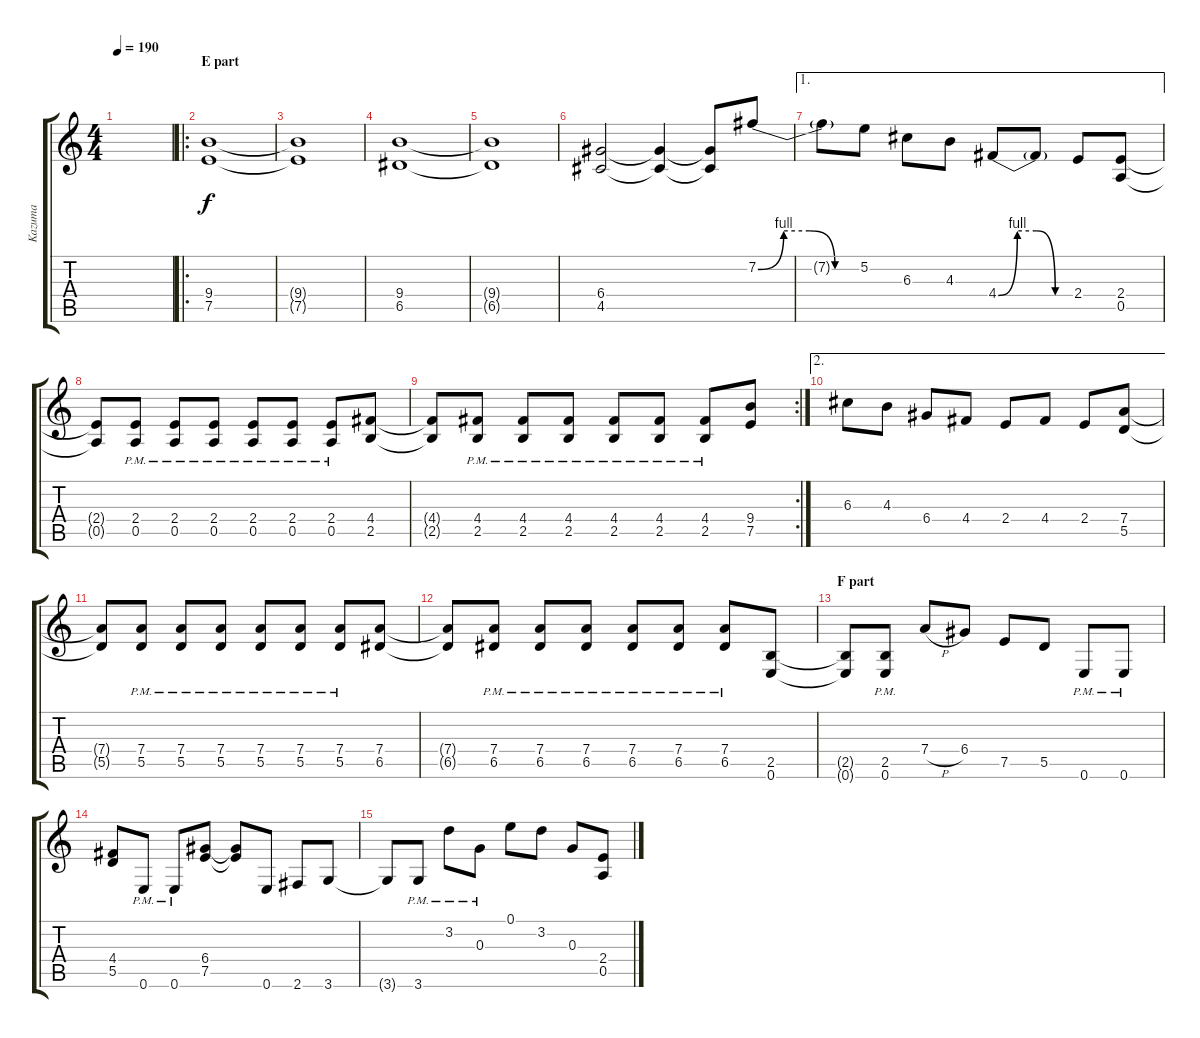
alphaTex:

\track ("Kazuma" "Kazuma") {instrument distortionguitar}
\staff {score tabs}
\tuning (E4 B3 G3 D3 A2 E2) {hide}
\ts (4 4)
\tempo 190
\clef g2
\ks c
|
\ro
\section ("" "E part")
(9.4 7.5).1 |
(9.4{t} 7.5{t}).1 |
(9.4 6.5).1 |
(9.4{t} 6.5{t}).1 |
(6.4 4.5).2 (6.4{t} 4.5{t}).4 (6.4{t} 4.5{t}).8 7.2{be (custom 0 0 15 4 30 4 45 0 60 0)}.8 |
\ae 1
7.2{t}.8 5.2.8 6.3.8 4.3.8 4.4{be (custom 0 0 15 4 30 4 45 0 60 0)}.8 4.4{t}.8 2.4.8 (2.4 0.5).8 |
(2.4{t} 0.5{t}).8 (2.4{pm} 0.5{pm}).8 (2.4{pm} 0.5{pm}).8 (2.4{pm} 0.5{pm}).8 (2.4{pm} 0.5{pm}).8 (2.4{pm} 0.5{pm}).8 (2.4{pm} 0.5{pm}).8 (4.4 2.5).8 |
\rc 2
(4.4{t} 2.5{t}).8 (4.4{pm} 2.5{pm}).8 (4.4{pm} 2.5{pm}).8 (4.4{pm} 2.5{pm}).8 (4.4{pm} 2.5{pm}).8 (4.4{pm} 2.5{pm}).8 (4.4{pm} 2.5{pm}).8 (9.4 7.5).8 |
\ae 2
6.3.8 4.3.8 6.4.8 4.4.8 2.4.8 4.4.8 2.4.8 (7.4 5.5).8 |
(7.4{t} 5.5{t}).8 (7.4{pm} 5.5{pm}).8 (7.4{pm} 5.5{pm}).8 (7.4{pm} 5.5{pm}).8 (7.4{pm} 5.5{pm}).8 (7.4{pm} 5.5{pm}).8 (7.4{pm} 5.5{pm}).8 (7.4 6.5).8 |
(7.4{t} 6.5{t}).8 (7.4{pm} 6.5{pm}).8 (7.4{pm} 6.5{pm}).8 (7.4{pm} 6.5{pm}).8 (7.4{pm} 6.5{pm}).8 (7.4{pm} 6.5{pm}).8 (7.4{pm} 6.5{pm}).8 (2.5 0.6).8 |
\section ("" "F part")
(2.5{t} 0.6{t}).8 (2.5{pm} 0.6{pm}).8 7.4{h}.8 6.4.8 7.5.8 5.5.8 0.6{pm}.8 0.6{pm}.8 |
(4.4 5.5).8 0.6{pm}.8 0.6{pm}.8 (6.4 7.5).8 (6.4{t} 7.5{t}).8 0.6.8 2.6.8 3.6.8 |
3.6{t}.8 3.6{pm}.8 3.2{pm}.8 0.3{pm}.8 0.1.8 3.2.8 0.3.8 (2.4 0.5).8
